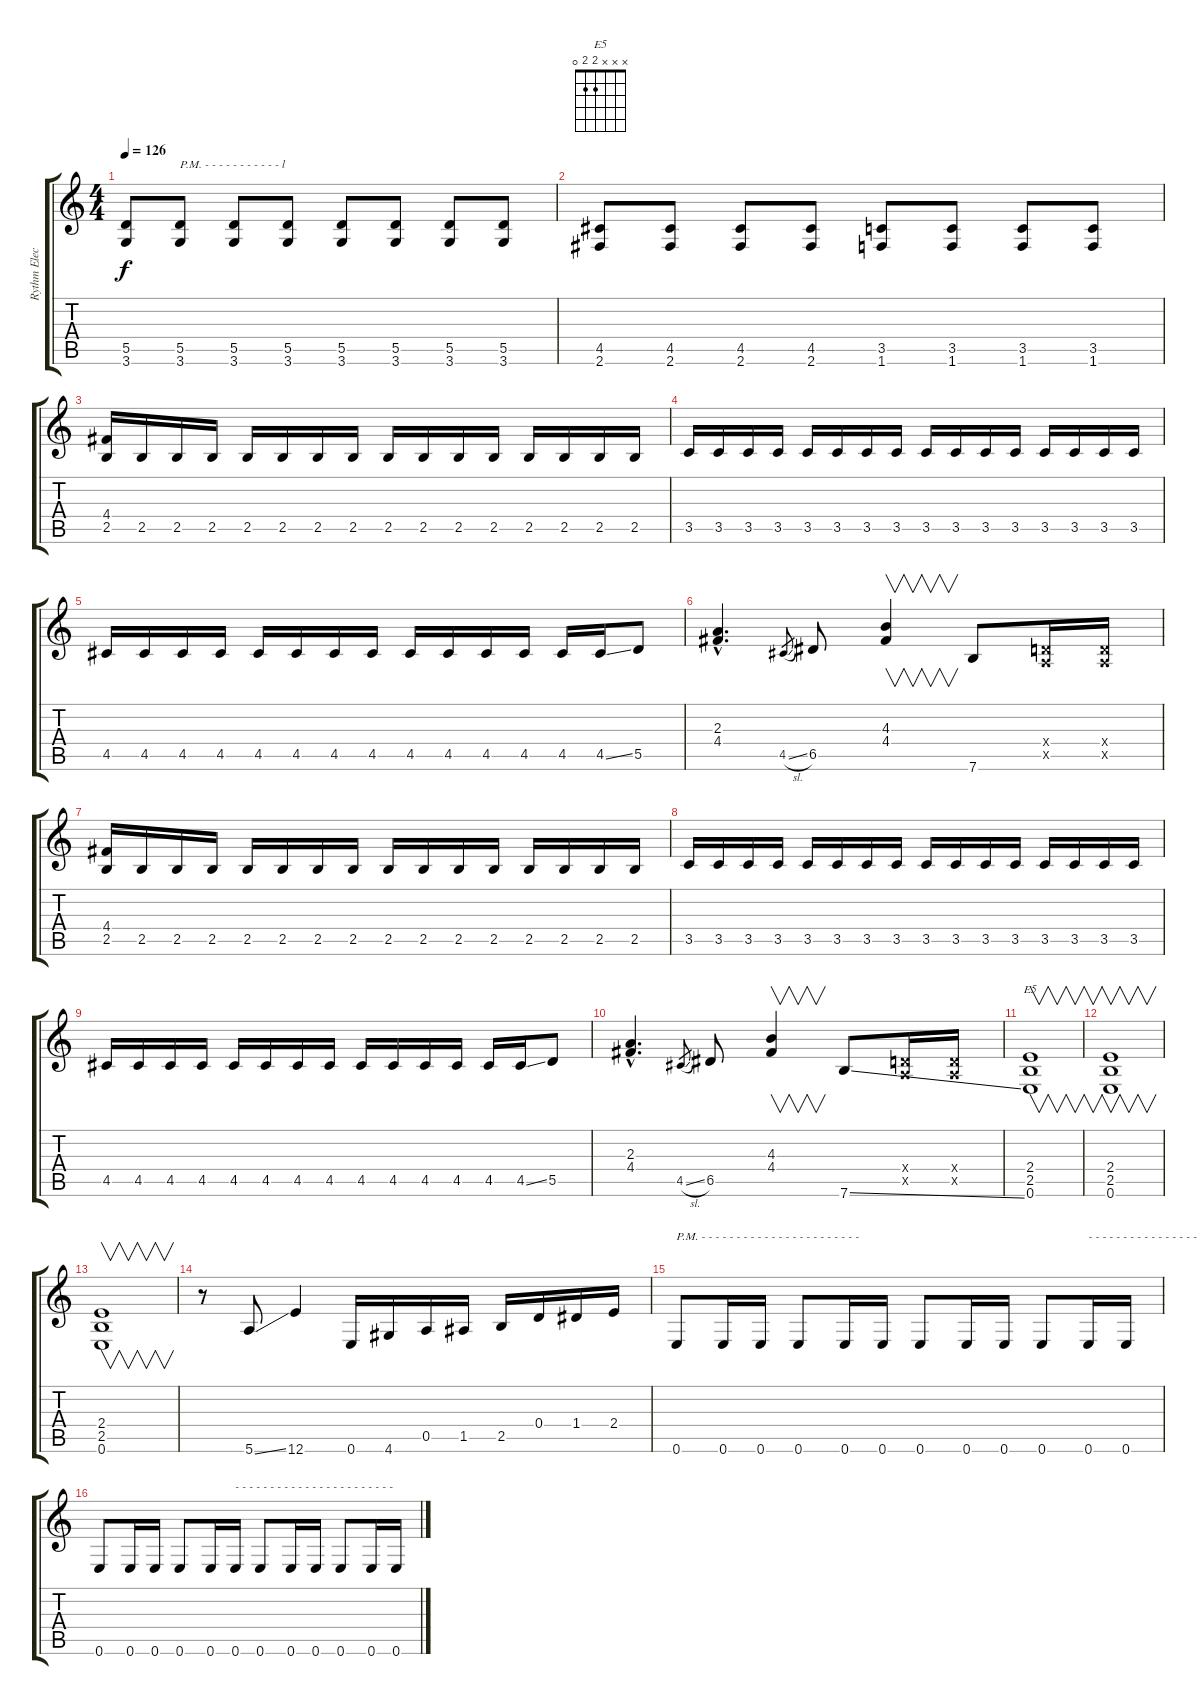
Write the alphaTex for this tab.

\track ("Rythm Electric" "Rythm Elec") {instrument distortionguitar}
\staff {score tabs}
\tuning (E4 B3 G3 D3 A2 E2) {hide}
\chord ("E5" x x x 2 2 0)
\ts (4 4)
\tempo 126
\clef g2
\ks c
(5.5 3.6).8{dy f} (5.5 3.6).8{txt "P.M. - - - - - - - - - - - l"} (5.5 3.6).8 (5.5 3.6).8 (5.5 3.6).8 (5.5 3.6).8 (5.5 3.6).8 (5.5 3.6).8 |
(4.5 2.6).8 (4.5 2.6).8 (4.5 2.6).8 (4.5 2.6).8 (3.5 1.6).8 (3.5 1.6).8 (3.5 1.6).8 (3.5 1.6).8 |
(4.4 2.5).16 2.5.16 2.5.16 2.5.16 2.5.16 2.5.16 2.5.16 2.5.16 2.5.16 2.5.16 2.5.16 2.5.16 2.5.16 2.5.16 2.5.16 2.5.16 |
3.5.16 3.5.16 3.5.16 3.5.16 3.5.16 3.5.16 3.5.16 3.5.16 3.5.16 3.5.16 3.5.16 3.5.16 3.5.16 3.5.16 3.5.16 3.5.16 |
4.5.16 4.5.16 4.5.16 4.5.16 4.5.16 4.5.16 4.5.16 4.5.16 4.5.16 4.5.16 4.5.16 4.5.16 4.5.16 4.5{ss}.16 5.5.8 |
(2.3{hac} 4.4{hac}).4{d} 4.5{sl}.8{gr} 6.5.8 (4.3 4.4).4{v} 7.6.8 (0.4{x} 0.5{x}).16 (0.4{x} 0.5{x}).16 |
(4.4 2.5).16 2.5.16 2.5.16 2.5.16 2.5.16 2.5.16 2.5.16 2.5.16 2.5.16 2.5.16 2.5.16 2.5.16 2.5.16 2.5.16 2.5.16 2.5.16 |
3.5.16 3.5.16 3.5.16 3.5.16 3.5.16 3.5.16 3.5.16 3.5.16 3.5.16 3.5.16 3.5.16 3.5.16 3.5.16 3.5.16 3.5.16 3.5.16 |
4.5.16 4.5.16 4.5.16 4.5.16 4.5.16 4.5.16 4.5.16 4.5.16 4.5.16 4.5.16 4.5.16 4.5.16 4.5.16 4.5{ss}.16 5.5.8 |
(2.3{hac} 4.4{hac}).4{d} 4.5{sl}.8{gr} 6.5.8 (4.3 4.4).4{v} 7.6{ss}.8 (0.4{x} 0.5{x}).16 (0.4{x} 0.5{x}).16 |
(2.4 2.5 0.6).1{v ch "E5"} |
(2.4 2.5 0.6).1{v} |
(2.4 2.5 0.6).1{v} |
r.8 5.6{ss}.8 12.6.4 0.6.16 4.6.16 0.5.16 1.5.16 2.5.16 0.4.16 1.4.16 2.4.16 |
0.6.8{txt "P.M. - - - - - - - - - - - - - - - - - - - - - - -"} 0.6.16 0.6.16 0.6.8 0.6.16 0.6.16 0.6.8 0.6.16 0.6.16 0.6.8 0.6.16{txt "- - - - - - - - - - - - - - - - - - - - - - -"} 0.6.16 |
0.6.8 0.6.16 0.6.16 0.6.8 0.6.16 0.6.16{txt "- - - - - - - - - - - - - - - - - - - - - - -"} 0.6.8 0.6.16 0.6.16 0.6.8 0.6.16 0.6.16
